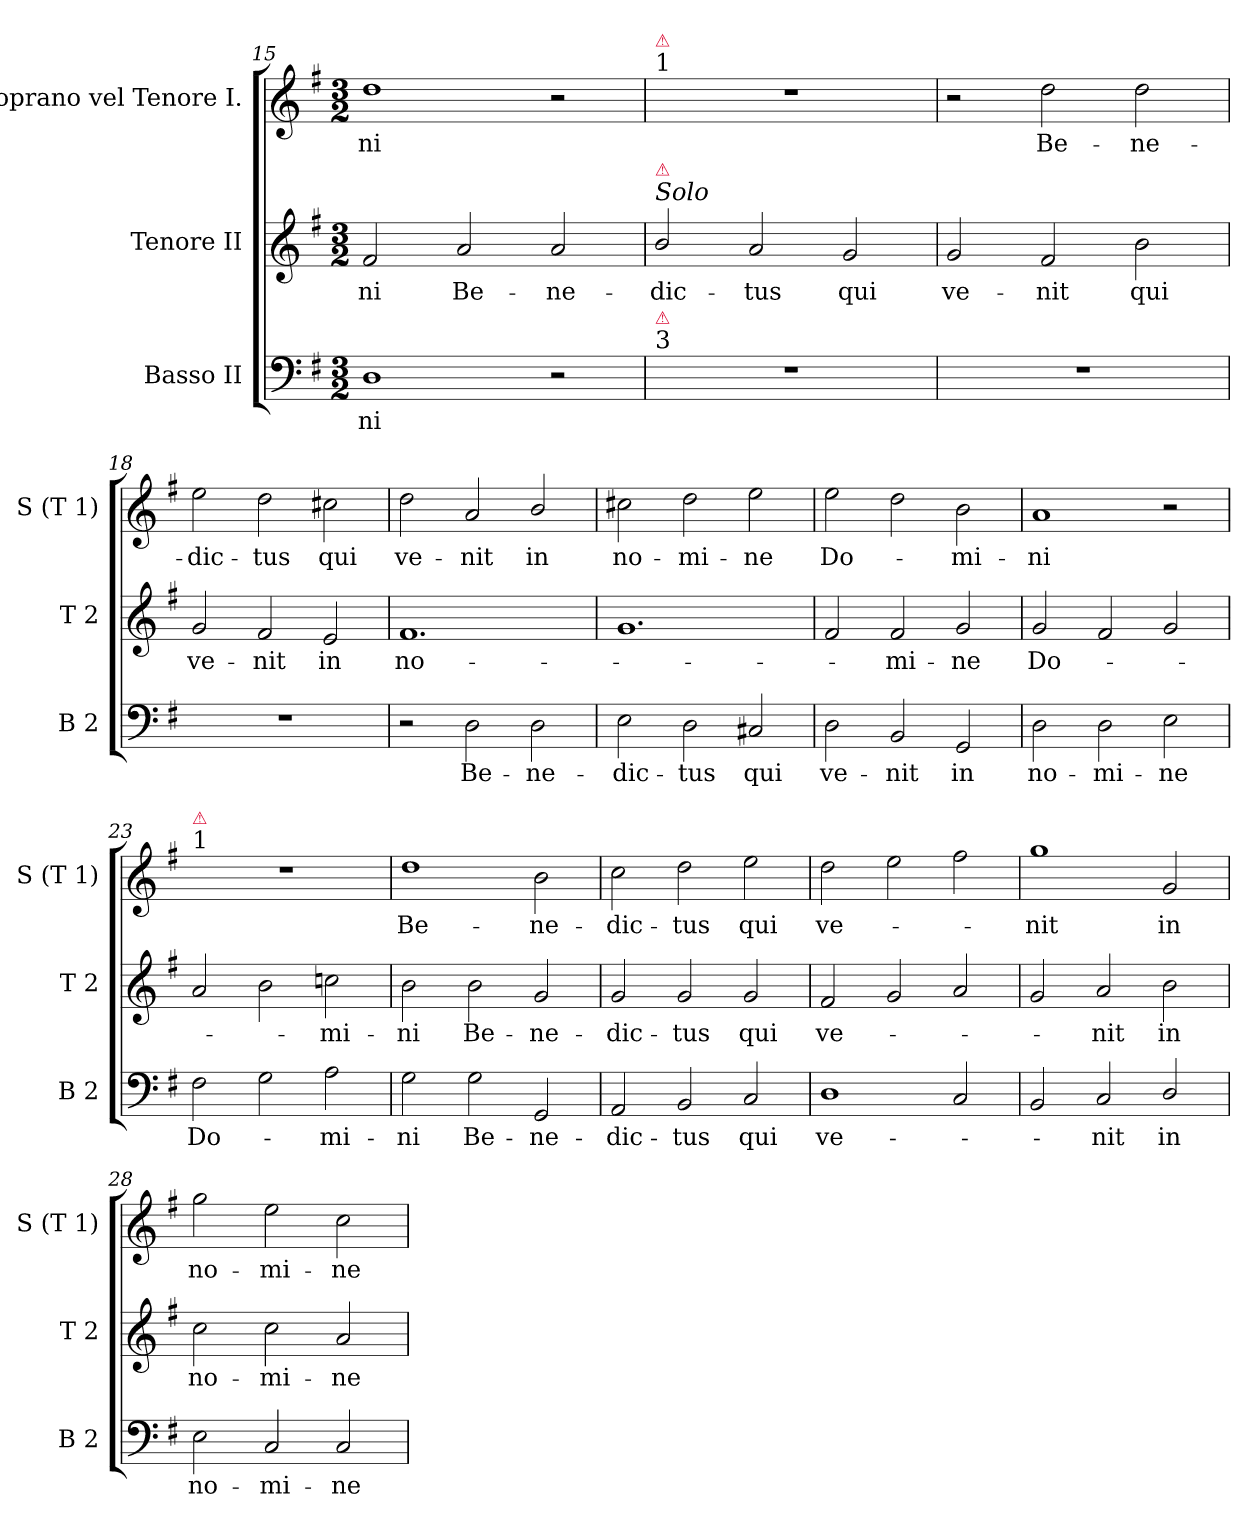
**kern	**text	**kern	**text	**kern	**text
*part3	*part3	*part2	*part2	*part1	*part1
*staff3	*staff3	*staff2	*staff2	*staff1	*staff1
*I"Basso II	*	*I"Tenore II	*	*I"Soprano vel Tenore I.	*
*I'B 2	*	*I'T 2	*	*I'S (T 1)	*
*clefF4	*	*clefG2	*	*clefG2	*
*k[f#]	*	*k[f#]	*	*k[f#]	*
*M3/2	*	*M3/2	*	*M3/2	*
=15	=15	=15	=15	=15	=15
1D	-ni	2f#/	-ni	1dd	-ni
.	.	2a/	Be-	.	.
2r	.	2a/	-ne-	2r	.
=16	=16	=16	=16	=16	=16
!	!	!	!	!LO:TX:a:t=1	!
!	!	!	!	!LO:TX:a:color=crimson:t=⚠	!
!	!	!LO:TX:a:i:t=Solo	!	!	!
!	!	!LO:TX:a:color=crimson:t=⚠	!	!	!
!LO:TX:a:t=3	!	!	!	!	!
!LO:TX:a:color=crimson:t=⚠	!	!	!	!	!
1.r	.	2b/	-dic-	1.r	.
.	.	2a/	-tus	.	.
.	.	2g/	qui	.	.
=17	=17	=17	=17	=17	=17
1.r	.	2g/	ve-	2r	.
.	.	2f#/	-nit	2dd\	Be-
.	.	2b\	qui	2dd\	-ne-
=18	=18	=18	=18	=18	=18
1.r	.	2g/	ve-	2ee\	-dic-
.	.	2f#/	-nit	2dd\	-tus
.	.	2e/	in	2cc#X\	qui
=19	=19	=19	=19	=19	=19
2r	.	1.f#	no-	2dd\	ve-
2D\	Be-	.	.	2a/	-nit
2D\	-ne-	.	.	2b/	in
=20	=20	=20	=20	=20	=20
2E\	-dic-	1.g	.	2cc#X\	no-
2D\	-tus	.	.	2dd\	-mi-
2C#X/	qui	.	.	2ee\	-ne
=21	=21	=21	=21	=21	=21
2D\	ve-	2f#/	.	2ee\	Do-
2BB/	-nit	2f#/	-mi-	2dd\	.
2GG/	in	2g/	-ne	2b\	-mi-
=22	=22	=22	=22	=22	=22
2D\	no-	2g/	Do-	1a	-ni
2D\	-mi-	2f#/	.	.	.
2E\	-ne	2g/	.	2r	.
=23	=23	=23	=23	=23	=23
!	!	!	!	!LO:TX:a:t=1	!
!	!	!	!	!LO:TX:a:color=crimson:t=⚠	!
2F#\	Do-	2a/	.	1.r	.
2G\	.	2b\	.	.	.
2A\	-mi-	2ccn\	-mi-	.	.
=24	=24	=24	=24	=24	=24
2G\	-ni	2b\	-ni	1dd	Be-
2G\	Be-	2b\	Be-	.	.
2GG/	-ne-	2g/	-ne-	2b\	-ne-
=25	=25	=25	=25	=25	=25
2AA/	-dic-	2g/	-dic-	2cc\	-dic-
2BB/	-tus	2g/	-tus	2dd\	-tus
2C/	qui	2g/	qui	2ee\	qui
=26	=26	=26	=26	=26	=26
1D	ve-	2f#/	ve-	2dd\	ve-
.	.	2g/	.	2ee\	.
2C/	.	2a/	.	2ff#\	.
=27	=27	=27	=27	=27	=27
2BB/	.	2g/	.	1gg	-nit
2C/	-nit	2a/	-nit	.	.
2D/	in	2b\	in	2g/	in
=28	=28	=28	=28	=28	=28
2E\	no-	2cc\	no-	2gg\	no-
2C/	-mi-	2cc\	-mi-	2ee\	-mi-
2C/	-ne	2a/	-ne	2cc\	-ne
=	=	=	=	=	=
*-	*-	*-	*-	*-	*-
